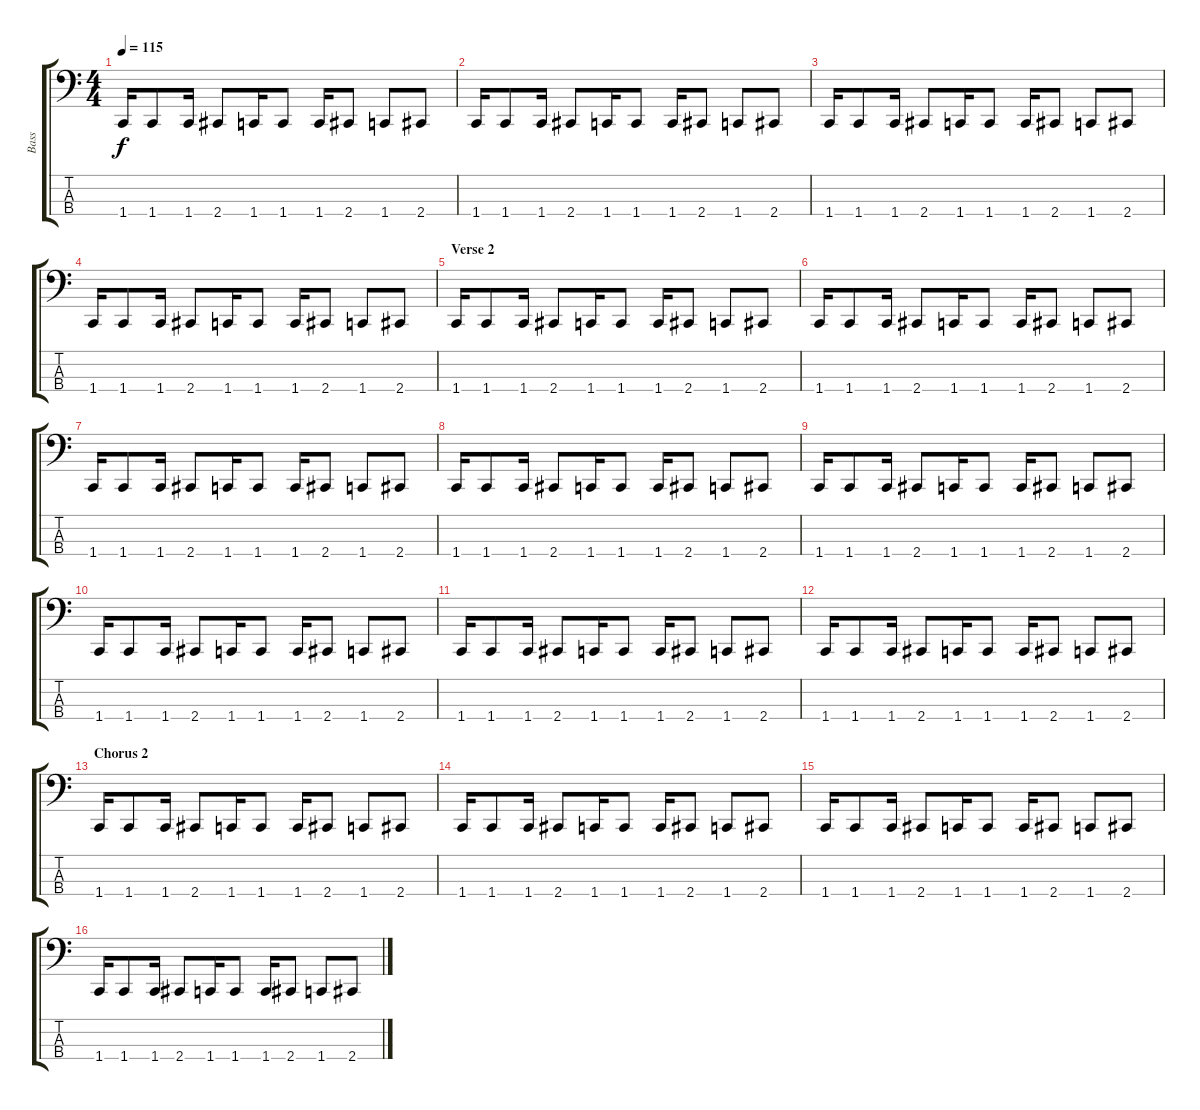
\track ("Bass" "Bass") {instrument slapbass2}
\staff {score tabs}
\tuning (D2 A1 E1 B0) {hide}
\ts (4 4)
\tempo 115
\clef f4
\ks c
1.4.16{dy f} 1.4.8 1.4.16 2.4.8 1.4.16 1.4.8 1.4.16 2.4.8 1.4.8 2.4.8 |
1.4.16 1.4.8 1.4.16 2.4.8 1.4.16 1.4.8 1.4.16 2.4.8 1.4.8 2.4.8 |
1.4.16 1.4.8 1.4.16 2.4.8 1.4.16 1.4.8 1.4.16 2.4.8 1.4.8 2.4.8 |
1.4.16 1.4.8 1.4.16 2.4.8 1.4.16 1.4.8 1.4.16 2.4.8 1.4.8 2.4.8 |
\section ("" "Verse 2")
1.4.16{volume 12} 1.4.8 1.4.16 2.4.8 1.4.16 1.4.8 1.4.16 2.4.8 1.4.8 2.4.8 |
1.4.16 1.4.8 1.4.16 2.4.8 1.4.16 1.4.8 1.4.16 2.4.8 1.4.8 2.4.8 |
1.4.16 1.4.8 1.4.16 2.4.8 1.4.16 1.4.8 1.4.16 2.4.8 1.4.8 2.4.8 |
1.4.16 1.4.8 1.4.16 2.4.8 1.4.16 1.4.8 1.4.16 2.4.8 1.4.8 2.4.8 |
1.4.16 1.4.8 1.4.16 2.4.8 1.4.16 1.4.8 1.4.16 2.4.8 1.4.8 2.4.8 |
1.4.16 1.4.8 1.4.16 2.4.8 1.4.16 1.4.8 1.4.16 2.4.8 1.4.8 2.4.8 |
1.4.16 1.4.8 1.4.16 2.4.8 1.4.16 1.4.8 1.4.16 2.4.8 1.4.8 2.4.8 |
1.4.16{volume 16} 1.4.8 1.4.16 2.4.8 1.4.16 1.4.8 1.4.16 2.4.8 1.4.8 2.4.8 |
\section ("" "Chorus 2")
1.4.16 1.4.8 1.4.16 2.4.8 1.4.16 1.4.8 1.4.16 2.4.8 1.4.8 2.4.8 |
1.4.16 1.4.8 1.4.16 2.4.8 1.4.16 1.4.8 1.4.16 2.4.8 1.4.8 2.4.8 |
1.4.16 1.4.8 1.4.16 2.4.8 1.4.16 1.4.8 1.4.16 2.4.8 1.4.8 2.4.8 |
1.4.16 1.4.8 1.4.16 2.4.8 1.4.16 1.4.8 1.4.16 2.4.8 1.4.8 2.4.8
